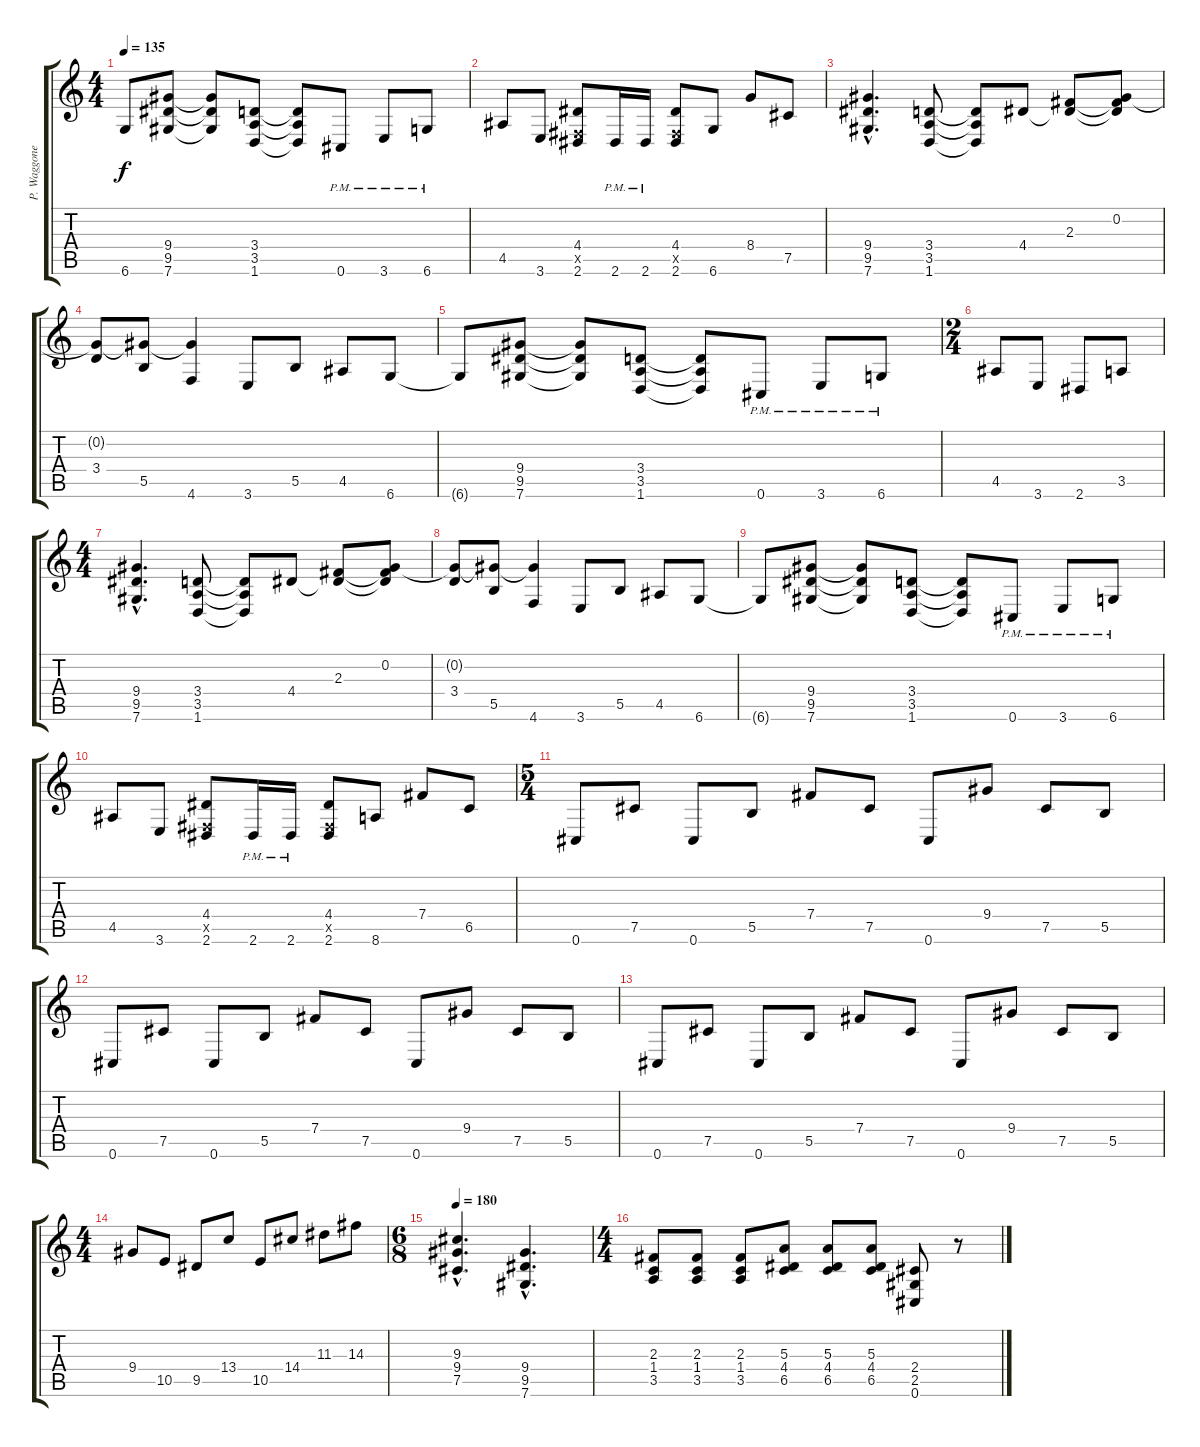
\track ("P. Waggoner Gtr." "P. Waggone") {instrument distortionguitar}
\staff {score tabs}
\tuning (Db4 Ab3 E3 B2 Gb2 Db2) {hide}
\ts (4 4)
\tempo 135
\clef g2
\ks c
6.6{t}.8{dy f} (9.4 9.5 7.6).8 (9.4{t} 9.5{t} 7.6{t}).8 (3.4 3.5 1.6).8 (3.4{t} 3.5{t} 1.6{t}).8 0.6{pm}.8 3.6{pm}.8 6.6{pm}.8 |
4.5.8 3.6.8 (4.4 0.5{x} 2.6).8 2.6{pm}.16 2.6{pm}.16 (4.4 0.5{x} 2.6).8 6.6.8 8.4.8 7.5.8 |
(9.4{hac} 9.5{hac} 7.6{hac}).4{d} (3.4 3.5 1.6).8 (3.4{t} 3.5{t} 1.6{t}).8 4.4.8 (2.3 4.4{t}).8 (0.2 2.3{t} 4.4{t}).8 |
(0.2{t} 3.4).8 (0.2{t} 5.5).8 (0.2{t} 4.6).4 3.6.8 5.5.8 4.5.8 6.6.8 |
6.6{t}.8 (9.4 9.5 7.6).8 (9.4{t} 9.5{t} 7.6{t}).8 (3.4 3.5 1.6).8 (3.4{t} 3.5{t} 1.6{t}).8 0.6{pm}.8 3.6{pm}.8 6.6{pm}.8 |
\ts (2 4)
4.5.8 3.6.8 2.6.8 3.5.8 |
\ts (4 4)
(9.4{hac} 9.5{hac} 7.6{hac}).4{d} (3.4 3.5 1.6).8 (3.4{t} 3.5{t} 1.6{t}).8 4.4.8 (2.3 4.4{t}).8 (0.2 2.3{t} 4.4{t}).8 |
(0.2{t} 3.4).8 (0.2{t} 5.5).8 (0.2{t} 4.6).4 3.6.8 5.5.8 4.5.8 6.6.8 |
6.6{t}.8 (9.4 9.5 7.6).8 (9.4{t} 9.5{t} 7.6{t}).8 (3.4 3.5 1.6).8 (3.4{t} 3.5{t} 1.6{t}).8 0.6{pm}.8 3.6{pm}.8 6.6{pm}.8 |
4.5.8 3.6.8 (4.4 0.5{x} 2.6).8 2.6{pm}.16 2.6{pm}.16 (4.4 0.5{x} 2.6).8 8.6.8 7.4.8 6.5.8 |
\ts (5 4)
0.6.8 7.5.8 0.6.8 5.5.8 7.4.8 7.5.8 0.6.8 9.4.8 7.5.8 5.5.8 |
0.6.8 7.5.8 0.6.8 5.5.8 7.4.8 7.5.8 0.6.8 9.4.8 7.5.8 5.5.8 |
0.6.8 7.5.8 0.6.8 5.5.8 7.4.8 7.5.8 0.6.8 9.4.8 7.5.8 5.5.8 |
\ts (4 4)
9.4.8 10.5.8 9.5.8 13.4.8 10.5.8 14.4.8 11.3.8 14.3.8 |
\ts (6 8)
\tempo 180
(9.3{hac} 9.4{hac} 7.5{hac}).4{d} (9.4{hac} 9.5{hac} 7.6{hac}).4{d} |
\ts (4 4)
(2.3 1.4 3.5).8 (2.3 1.4 3.5).8 (2.3 1.4 3.5).8 (5.3 4.4 6.5).8 (5.3 4.4 6.5).8 (5.3 4.4 6.5).8 (2.4 2.5 0.6).8 r.8
